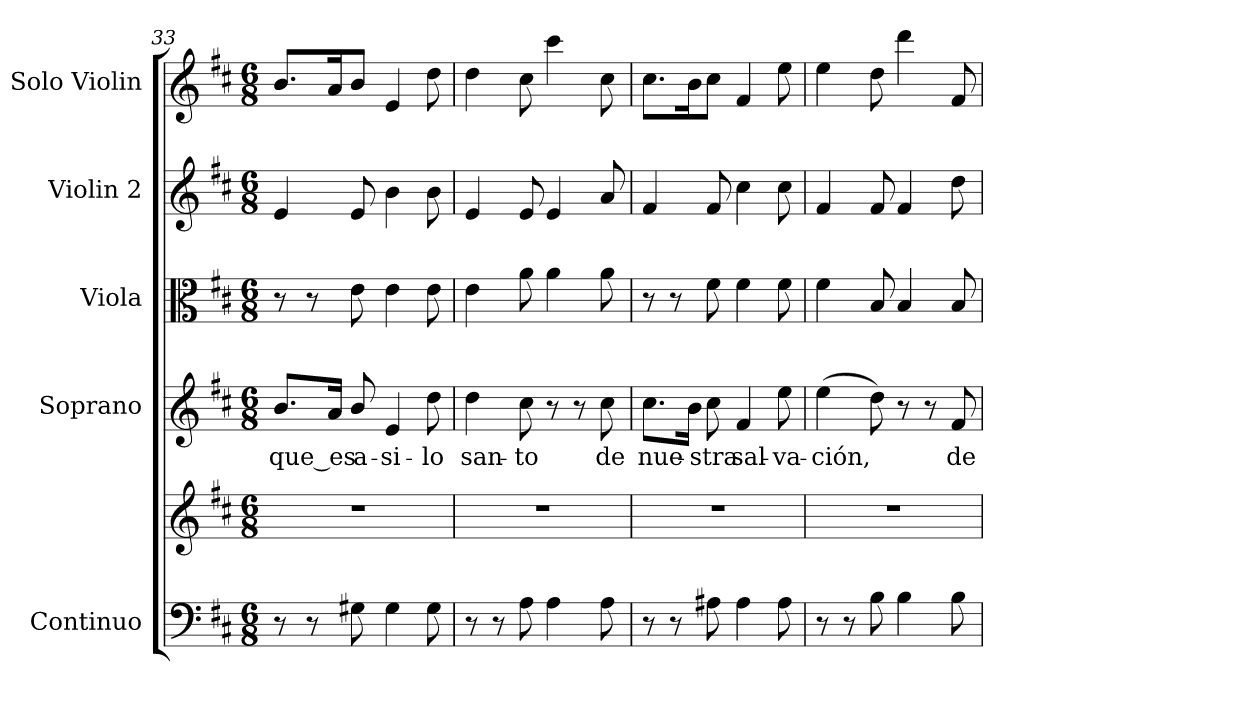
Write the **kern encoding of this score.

**kern	**kern	**kern	**text	**kern	**kern	**kern
*part5	*part5	*part4	*part4	*part3	*part2	*part1
*staff6	*staff5	*staff4	*staff4	*staff3	*staff2	*staff1
*I"Continuo	*	*I"Soprano	*	*I"Viola	*I"Violin 2	*I"Solo Violin
*I'Cont.	*	*I'S.	*	*I'Vla.	*I'Vln. 2	*I'Vln.
*clefF4	*clefG2	*clefG2	*	*clefC3	*clefG2	*clefG2
*k[f#c#]	*k[f#c#]	*k[f#c#]	*	*k[f#c#]	*k[f#c#]	*k[f#c#]
*D:	*D:	*D:	*	*D:	*D:	*D:
*M6/8	*M6/8	*M6/8	*	*M6/8	*M6/8	*M6/8
=33	=33	=33	=33	=33	=33	=33
!	!LO:N:vis=1	!	!	!	!	!
!	!	!	!LO:LY:b:color=#000000	!	!	!
8r	2.r	8.bi/L	que_es	8r	4ei/	8.bi/L
8r	.	.	.	8r	.	.
.	.	16ai/Jk	.	.	.	16ai/k
!	!	!	!LO:LY:b:color=#000000	!	!	!
8G#Xi\	.	8bi/	a-	8ei\	8ei/	8bi/J
!	!	!	!LO:LY:b:color=#000000	!	!	!
4G#i\	.	4ei/	-si-	4ei\	4bi\	4ei/
!	!	!	!LO:LY:b:color=#000000	!	!	!
8G#i\	.	8ddi\	-lo	8ei\	8bi\	8ddi\
=34	=34	=34	=34	=34	=34	=34
!	!LO:N:vis=1	!	!	!	!	!
!	!	!	!LO:LY:b:color=#000000	!	!	!
8r	2.r	4ddi\	san-	4ei\	4ei/	4ddi\
8r	.	.	.	.	.	.
!	!	!	!LO:LY:b:color=#000000	!	!	!
8Ai\	.	8cc#i\	-to	8ai\	8ei/	8cc#i\
4Ai\	.	8r	.	4ai\	4ei/	4ccc#i\
.	.	8r	.	.	.	.
!	!	!	!LO:LY:b:color=#000000	!	!	!
8Ai\	.	8cc#i\	de	8ai\	8ai/	8cc#i\
=35	=35	=35	=35	=35	=35	=35
!	!LO:N:vis=1	!	!	!	!	!
!	!	!	!LO:LY:b:color=#000000	!	!	!
8r	2.r	8.cc#i\L	nue-	8r	4f#i/	8.cc#i\L
8r	.	.	.	8r	.	.
.	.	16bi\Jk	.	.	.	16bi\k
!	!	!	!LO:LY:b:color=#000000	!	!	!
8A#Xi\	.	8cc#i\	-stra	8f#i\	8f#i/	8cc#i\J
!	!	!	!LO:LY:b:color=#000000	!	!	!
4A#i\	.	4f#i/	sal-	4f#i\	4cc#i\	4f#i/
!	!	!	!LO:LY:b:color=#000000	!	!	!
8A#i\	.	8eei\	-va-	8f#i\	8cc#i\	8eei\
!!LO:LB:g=z
=36	=36	=36	=36	=36	=36	=36
!	!LO:N:vis=1	!	!	!	!	!
!	!	!	!LO:LY:b:color=#000000	!	!	!
8r	2.r	(4eei\	-ción,	4f#i\	4f#i/	4eei\
8r	.	.	.	.	.	.
8Bi\	.	8ddi\)	.	8Bi/	8f#i/	8ddi\
4Bi\	.	8r	.	4Bi/	4f#i/	4dddi\
.	.	8r	.	.	.	.
!	!	!	!LO:LY:b:color=#000000	!	!	!
8Bi\	.	8f#i/	de	8Bi/	8ddi\	8f#i/
=	=	=	=	=	=	=
*-	*-	*-	*-	*-	*-	*-
